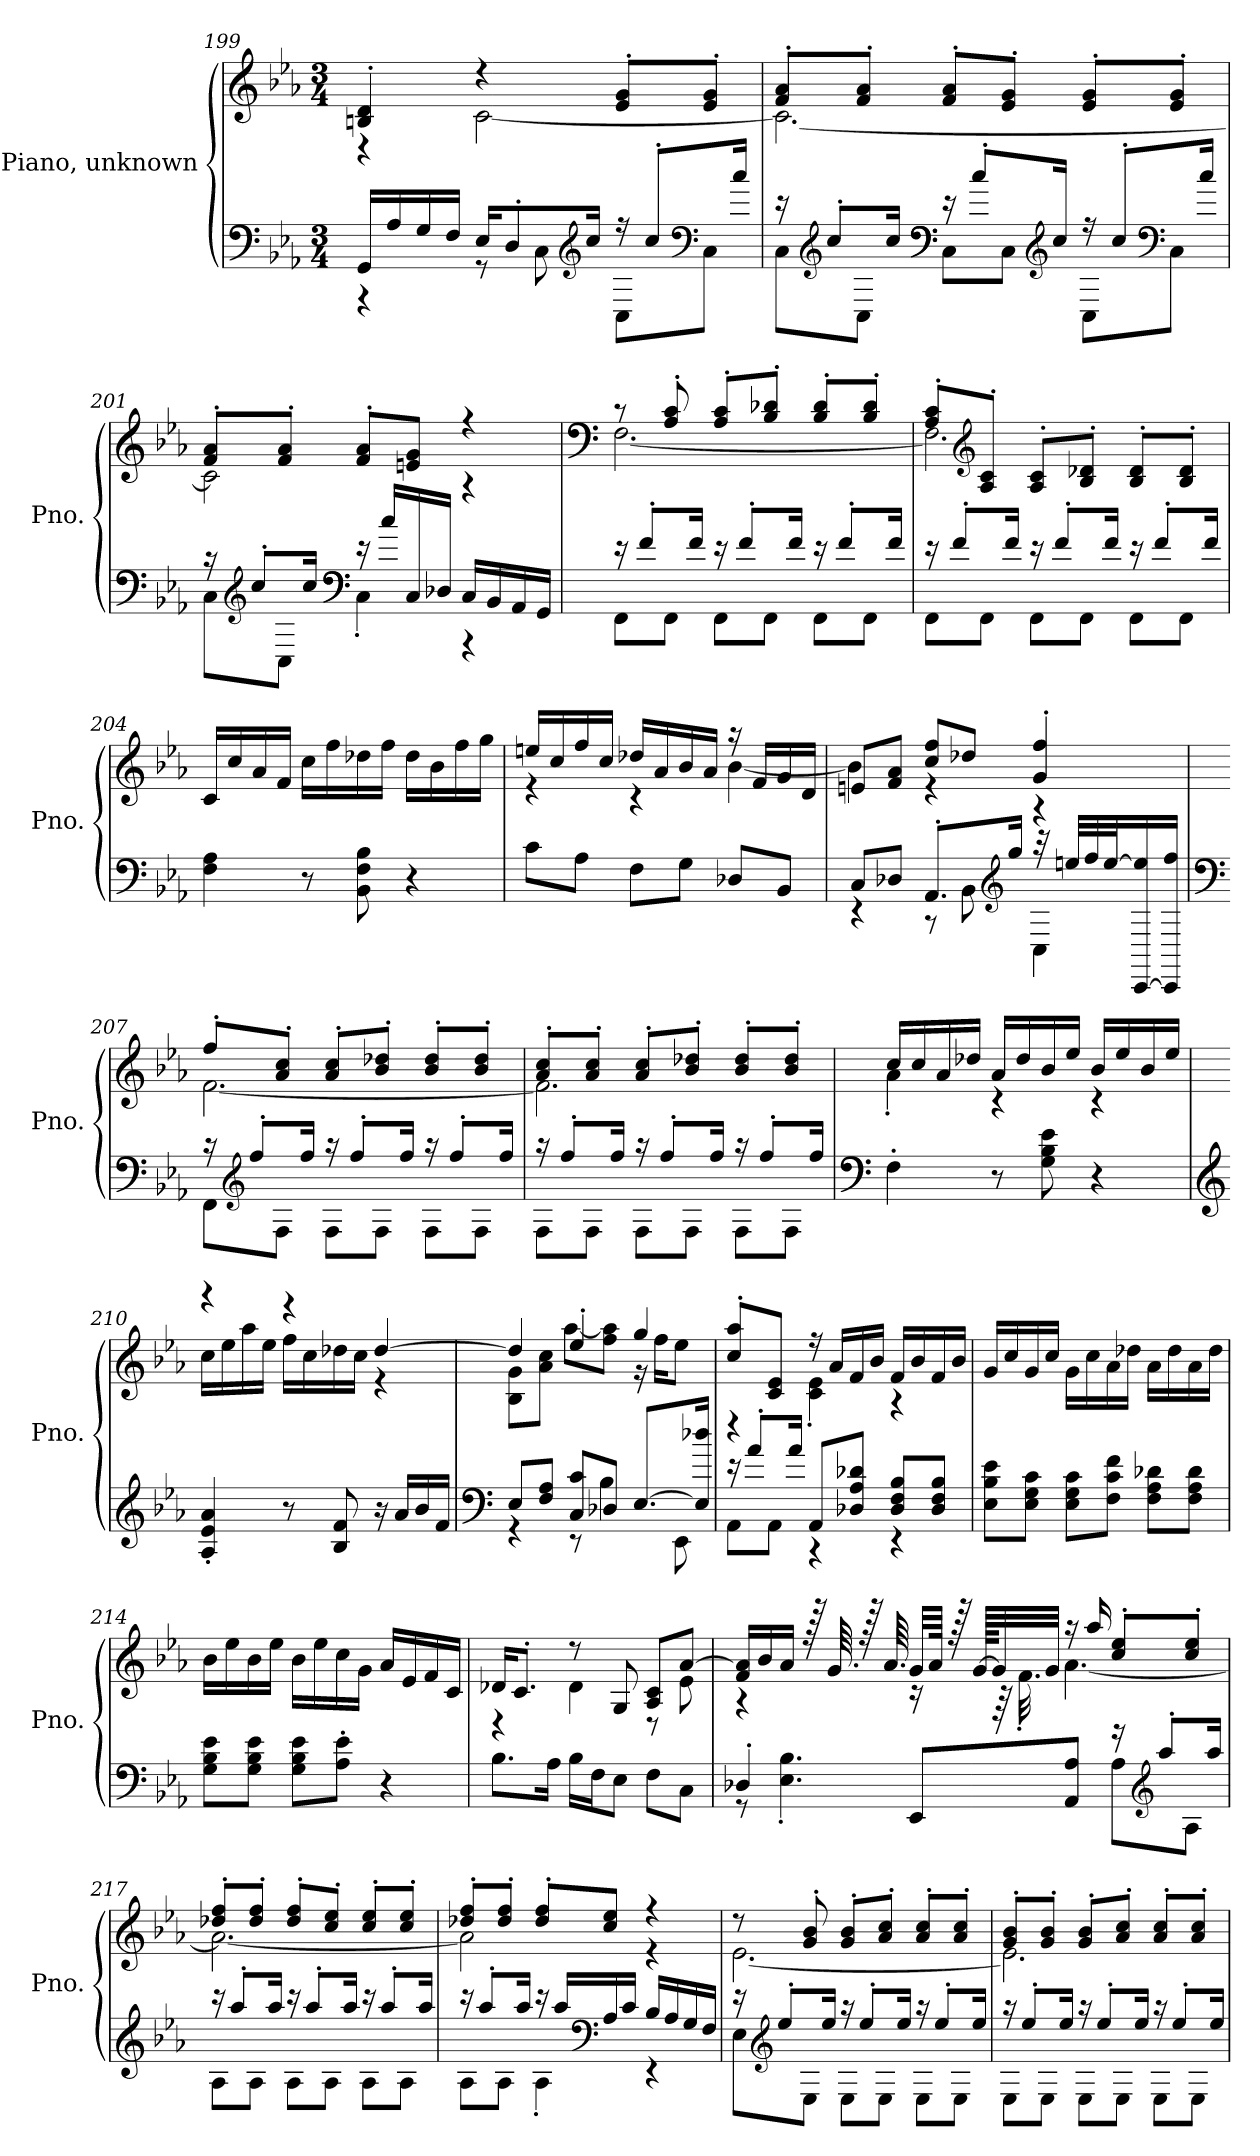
**kern	**kern
*part1	*part1
*staff2	*staff1
*I"Piano, unknown	*
*I'Pno.	*
!!LO:PB:g=z
*clefF4	*clefG2
*k[b-e-a-]	*k[b-e-a-]
*M3/4	*M3/4
=199	=199
*^	*^
16GG/LL	4r	4Bn/' 4d/'	4r
16A-/	.	.	.
16G/	.	.	.
16F/JJ	.	.	.
16E-/KL	8r	4r	[2c\
8D'/	.	.	.
.	8C\	.	.
*clefG2	*	*	*
16cc/Jk	.	.	.
16r	8C\L	8e-/' 8g/'L	.
8cc'/L	.	.	.
*clefF4	*	*	*
.	8C\J	8e-/' 8g/'J	.
16cc/Jk	.	.	.
=200	=200	=200	=200
16r	8C\L	8f/' 8a-/'L	2.c\_
*clefG2	*	*	*
8cc'/L	.	.	.
.	8C\J	8f/' 8a-/'J	.
16cc/Jk	.	.	.
*clefF4	*	*	*
16r	8C\L	8f/' 8a-/'L	.
8cc'/L	.	.	.
.	8C\J	8e-/' 8g/'J	.
*clefG2	*	*	*
16cc/Jk	.	.	.
16r	8C\L	8e-/' 8g/'L	.
8cc'/L	.	.	.
*clefF4	*	*	*
.	8C\J	8e-/' 8g/'J	.
16cc/Jk	.	.	.
!!LO:LB:g=z	!!
=201	=201	=201	=201
16r	8C\L	8f/' 8a-/'L	2c\]
*clefG2	*	*	*
8cc'/L	.	.	.
.	8C\J	8f/' 8a-/'J	.
16cc/Jk	.	.	.
*clefF4	*	*	*
16r	4C'\	8f/' 8a-/'L	.
16cc/LL	.	.	.
16C/	.	8en/ 8g/J	.
16D-X/JJ	.	.	.
16C/LL	4r	4r	4r
16BB-/	.	.	.
16AA-/	.	.	.
16GG/JJ	.	.	.
=202	=202	=202	=202
*	*	*clefF4	*
16r	8FF\L	8r	[2.F\
8f'/L	.	.	.
.	8FF\J	8A-/' 8c/'	.
16f/Jk	.	.	.
16r	8FF\L	8A-/' 8c/'L	.
8f'/L	.	.	.
.	8FF\J	8B-/' 8d-X/'J	.
16f/Jk	.	.	.
16r	8FF\L	8B-/' 8d-/'L	.
8f'/L	.	.	.
.	8FF\J	8B-/' 8d-/'J	.
16f/Jk	.	.	.
=203	=203	=203	=203
16r	8FF\L	8A-/' 8c/'L	2.F\]
8f'/L	.	.	.
*	*	*clefG2	*
.	8FF\J	8A-/' 8c/'J	.
16f/Jk	.	.	.
16r	8FF\L	8A-/' 8c/'L	.
8f'/L	.	.	.
.	8FF\J	8B-/' 8d-X/'J	.
16f/Jk	.	.	.
16r	8FF\L	8B-/' 8d-/'L	.
8f'/L	.	.	.
.	8FF\J	8B-/' 8d-/'J	.
16f/Jk	.	.	.
*v	*v	*	*
*	*v	*v
!!LO:LB:g=z
=204	=204
4F\ 4A-\	16c/LL
.	16cc/
.	16a-/
.	16f/JJ
8r	16cc\LL
.	16ff\
8BB-\ 8F\ 8B-\	16dd-X\
.	16ff\JJ
4r	16dd-\LL
.	16b-\
.	16ff\
.	16gg\JJ
=205	=205
*	*^
8c\L	16een/LL	4r
.	16cc/	.
8A-\J	16ff/	.
.	16cc/JJ	.
8F\L	16dd-X/LL	4r
.	16a-/	.
8G\J	16b-/	.
.	16a-/JJ	.
8D-X/L	16r	[4b-\
.	16f/LL	.
8BB-/J	16g/	.
.	16d/JJ	.
=206	=206	=206
*^	*	*
8C/L	4r	8en/L	4b-\]
8D-X/J	.	8f/ 8a-/J	.
8.AA-'/L	8r	8cc/ 8ff/L	4r
.	8BB-\	8dd-X/J	.
*clefG2	*	*	*
16gg/Jk	.	.	.
32r	4C\	4g/' 4ff/'	4r
32een/LLL	.	.	.
32ff/	.	.	.
[32ee/J	.	.	.
[16CC/ 16ee/]	.	.	.
16CC/] 16ff/JJ	.	.	.
!!LO:LB:g=z	!!
=207	=207	=207	=207
*clefF4	*	*	*
16r	8FF\L	8ff'/L	[2.f\
*clefG2	*	*	*
8ff'/L	.	.	.
.	8F\J	8a-/' 8cc/'J	.
16ff/Jk	.	.	.
16r	8F\L	8a-/' 8cc/'L	.
8ff'/L	.	.	.
.	8F\J	8b-/' 8dd-X/'J	.
16ff/Jk	.	.	.
16r	8F\L	8b-/' 8dd-/'L	.
8ff'/L	.	.	.
.	8F\J	8b-/' 8dd-/'J	.
16ff/Jk	.	.	.
=208	=208	=208	=208
16r	8F\L	8a-/' 8cc/'L	2.f\]
8ff'/L	.	.	.
.	8F\J	8a-/' 8cc/'J	.
16ff/Jk	.	.	.
16r	8F\L	8a-/' 8cc/'L	.
8ff'/L	.	.	.
.	8F\J	8b-/' 8dd-X/'J	.
16ff/Jk	.	.	.
16r	8F\L	8b-/' 8dd-/'L	.
8ff'/L	.	.	.
.	8F\J	8b-/' 8dd-/'J	.
16ff/Jk	.	.	.
*v	*v	*	*
=209	=209	=209
*clefF4	*	*
4F'\	16cc/LL	4a-'\
.	16cc/	.
.	16a-/	.
.	16dd-X/JJ	.
8r	16a-/LL	4r
.	16dd-/	.
8G\ 8B-\ 8e-\	16b-/	.
.	16ee-/JJ	.
4r	16b-/LL	4r
.	16ee-/	.
.	16b-/	.
.	16ee-/JJ	.
!!LO:LB:g=z	!!
=210	=210	=210
*clefG2	*	*
4A-/' 4e-/' 4a-/'	4r	16cc\LL
.	.	16ee-\
.	.	16aa-\
.	.	16ee-\JJ
8r	4r	16ff\LL
.	.	16cc\
8B-/ 8f/	.	16dd-X\
.	.	16cc\JJ
16r	[4dd-/	4r
16a-/LL	.	.
16b-/	.	.
16f/JJ	.	.
=211	=211	=211
*clefF4	*	*
*^	*	*
8E-/L	4r	4dd-/]	8B-\ 8g\L
8F/ 8A-/J	.	.	8a-\ 8cc\J
8C/ 8c/L	8r	4ee-'/	[8aa-\L
8D-X/J	4B-\	.	8ff\ 8aa-\]J
[8.E-/L	.	4gg/	16r
.	.	.	16ff\KL
.	8EE-\	.	8ee-\J
16E-/] 16dd-X/Jk	.	.	.
=212	=212	=212	=212
16r	8AA-\L	8cc/' 8aa-/'L	4r
8a-'/L	.	.	.
.	8AA-\J	8c/ 8e-/J	.
16a-/Jk	.	.	.
8AA-/L	4r	16r	4c\' 4e-\'
.	.	16a-/LL	.
8D-X/ 8A-/ 8d-X/J	.	16f/	.
.	.	16b-/JJ	.
8D-/ 8F/ 8B-/L	4r	16f/LL	4r
.	.	16b-/	.
8D-/ 8F/ 8B-/J	.	16f/	.
.	.	16b-/JJ	.
*v	*v	*	*
*	*v	*v
!!LO:LB:g=z
=213	=213
8E-\ 8B-\ 8e-\L	16g/LL
.	16cc/
8E-\ 8G\ 8c\J	16g/
.	16cc/JJ
8E-\ 8G\ 8c\L	16g\LL
.	16cc\
8F\ 8c\ 8f\J	16a-\
.	16dd-X\JJ
8F\ 8A-\ 8d-X\L	16a-\LL
.	16dd-\
8F\ 8A-\ 8d-\J	16a-\
.	16dd-\JJ
=214	=214
8G\ 8B-\ 8e-\L	16b-\LL
.	16ee-\
8G\ 8B-\ 8e-\J	16b-\
.	16ee-\JJ
8G\ 8B-\ 8e-\L	16b-\LL
.	16ee-\
8A-\' 8e-\'J	16cc\
.	16g\JJ
4r	16a-/LL
.	16e-/
.	16f/
.	16c/JJ
=215	=215
*	*^
8.B-\L	16d-X/KL	4r
.	8.c'/J	.
16A-\Jk	.	.
16B-\LL	8r	4d-\
16F\J	.	.
8E-\J	8G/	.
8F\L	8A-/ 8c/L	8r
8C\J	[8a-/J	8e-\
!!LO:PB:g=z	!!
=216	=216	=216
*^	*	*
4D-X'/	8r	16f/ 16a-/]LL	4r
.	.	16b-/	.
.	4.E-\' 4.B-\'	16a-/JJ	.
.	.	128r	.
.	.	64.g/	.
.	.	128r	.
.	.	64.a-/	.
8EE-/L	.	32g/LLL	16r
.	.	64a-/JJJk	.
.	.	128r	.
.	.	[128g/KKLLL	.
.	.	32g/]	64r
.	.	.	32.f'\
.	.	32g/JJJ	.
8AA-/ 8A-/J	.	16r	[4.a-\
.	.	16aa-/	.
16r	8A-\L	8cc/' 8ee-/'L	.
*clefG2	*	*	*
8aa-'/L	.	.	.
.	8A-\J	8cc/' 8ee-/'J	.
16aa-/Jk	.	.	.
=217	=217	=217	=217
16r	8A-\L	8dd-X/' 8ff/'L	2.a-\_
8aa-'/L	.	.	.
.	8A-\J	8dd-/' 8ff/'J	.
16aa-/Jk	.	.	.
16r	8A-\L	8dd-/' 8ff/'L	.
8aa-'/L	.	.	.
.	8A-\J	8cc/' 8ee-/'J	.
16aa-/Jk	.	.	.
16r	8A-\L	8cc/' 8ee-/'L	.
8aa-'/L	.	.	.
.	8A-\J	8cc/' 8ee-/'J	.
16aa-/Jk	.	.	.
!!LO:LB:g=z	!!
=218	=218	=218	=218
16r	8A-\L	8dd-X/' 8ff/'L	2a-\]
8aa-'/L	.	.	.
.	8A-\J	8dd-/' 8ff/'J	.
16aa-/Jk	.	.	.
16r	4A-'\	8dd-/' 8ff/'L	.
16aa-/LL	.	.	.
*clefF4	*	*	*
16A-/	.	8cc/ 8ee-/J	.
16c/JJ	.	.	.
16B-/LL	4r	4r	4r
16A-/	.	.	.
16G/	.	.	.
16F/JJ	.	.	.
=219	=219	=219	=219
16r	8E-\L	8r	[2.e-\
*clefG2	*	*	*
8ee-'/L	.	.	.
.	8E-\J	8g/' 8b-/'	.
16ee-/Jk	.	.	.
16r	8E-\L	8g/' 8b-/'L	.
8ee-'/L	.	.	.
.	8E-\J	8a-/' 8cc/'J	.
16ee-/Jk	.	.	.
16r	8E-\L	8a-/' 8cc/'L	.
8ee-'/L	.	.	.
.	8E-\J	8a-/' 8cc/'J	.
16ee-/Jk	.	.	.
=220	=220	=220	=220
16r	8E-\L	8g/' 8b-/'L	2.e-\]
8ee-'/L	.	.	.
.	8E-\J	8g/' 8b-/'J	.
16ee-/Jk	.	.	.
16r	8E-\L	8g/' 8b-/'L	.
8ee-'/L	.	.	.
.	8E-\J	8a-/' 8cc/'J	.
16ee-/Jk	.	.	.
16r	8E-\L	8a-/' 8cc/'L	.
8ee-'/L	.	.	.
.	8E-\J	8a-/' 8cc/'J	.
16ee-/Jk	.	.	.
*v	*v	*	*
*	*v	*v
=	=
*-	*-
